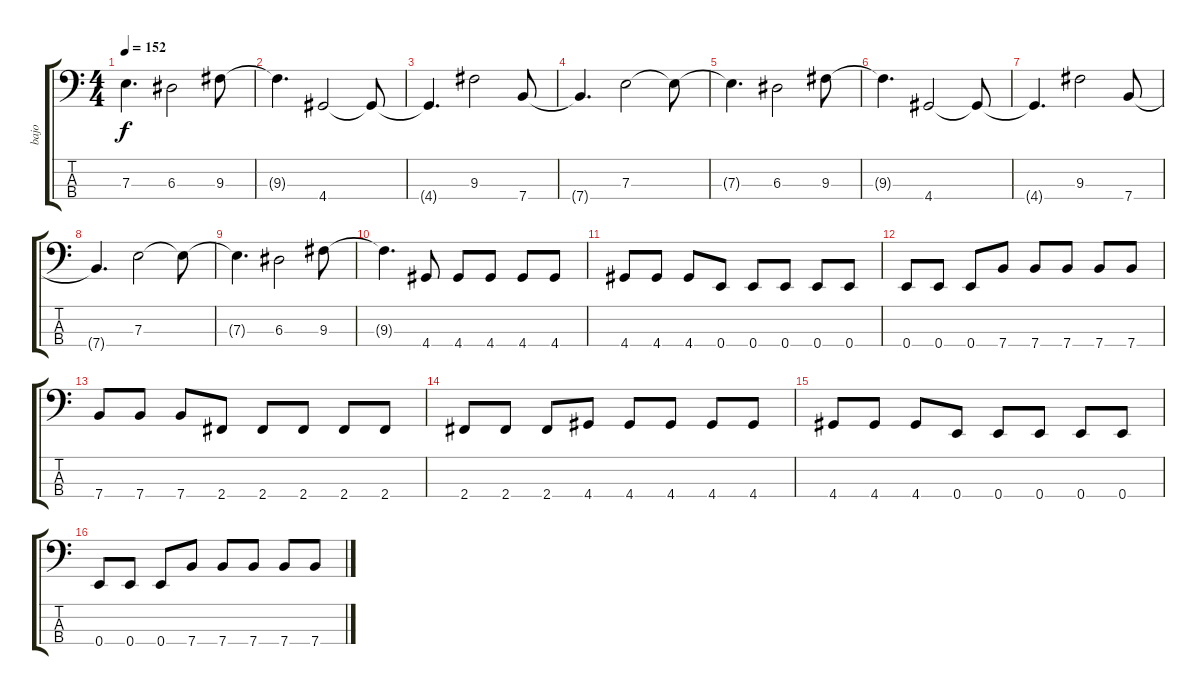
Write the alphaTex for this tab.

\track ("bajo" "bajo") {instrument electricbassfinger}
\staff {score tabs}
\tuning (G2 D2 A1 E1) {hide}
\ts (4 4)
\tempo 152
\clef f4
\ks c
7.3{t}.4{d dy f} 6.3.2 9.3.8 |
9.3{t}.4{d} 4.4.2 4.4{t}.8 |
4.4{t}.4{d} 9.3.2 7.4.8 |
7.4{t}.4{d} 7.3.2 7.3{t}.8 |
7.3{t}.4{d} 6.3.2 9.3.8 |
9.3{t}.4{d} 4.4.2 4.4{t}.8 |
4.4{t}.4{d} 9.3.2 7.4.8 |
7.4{t}.4{d} 7.3.2 7.3{t}.8 |
7.3{t}.4{d} 6.3.2 9.3.8 |
9.3{t}.4{d} 4.4.8 4.4.8 4.4.8 4.4.8 4.4.8 |
4.4.8 4.4.8 4.4.8 0.4.8 0.4.8 0.4.8 0.4.8 0.4.8 |
0.4.8 0.4.8 0.4.8 7.4.8 7.4.8 7.4.8 7.4.8 7.4.8 |
7.4.8 7.4.8 7.4.8 2.4.8 2.4.8 2.4.8 2.4.8 2.4.8 |
2.4.8 2.4.8 2.4.8 4.4.8 4.4.8 4.4.8 4.4.8 4.4.8 |
4.4.8 4.4.8 4.4.8 0.4.8 0.4.8 0.4.8 0.4.8 0.4.8 |
0.4.8 0.4.8 0.4.8 7.4.8 7.4.8 7.4.8 7.4.8 7.4.8
